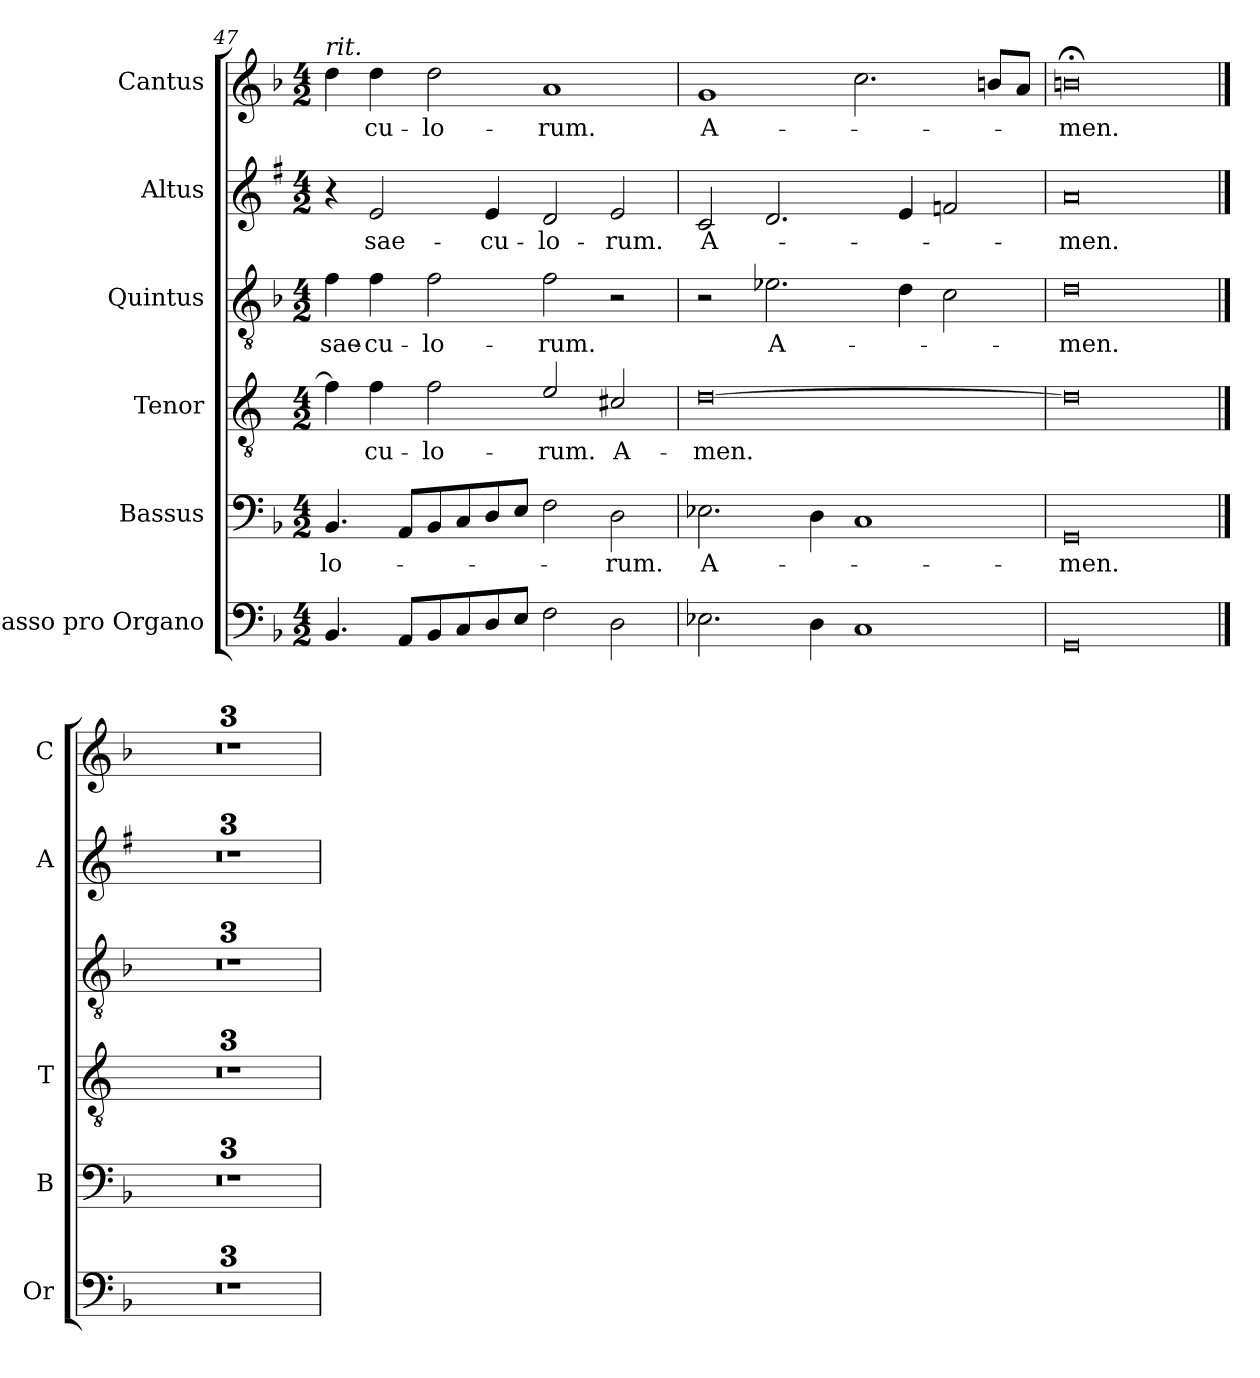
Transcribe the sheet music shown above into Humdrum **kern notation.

**kern	**kern	**text	**kern	**text	**kern	**text	**kern	**text	**kern	**text
*part6	*part5	*part5	*part4	*part4	*part3	*part3	*part2	*part2	*part1	*part1
*staff6	*staff5	*staff5	*staff4	*staff4	*staff3	*staff3	*staff2	*staff2	*staff1	*staff1
*I"Basso pro Organo	*I"Bassus	*	*I"Tenor	*	*I"Quintus	*	*I"Altus	*	*I"Cantus	*
*I'Or	*I'B	*	*I'T	*	*	*	*I'A	*	*I'C	*
*clefF4	*clefF4	*	*clefGv2	*	*clefGv2	*	*clefG2	*	*clefG2	*
*	*	*	*ITrd4c7	*	*	*	*ITrd1c2	*	*	*
*k[b-]	*k[b-]	*	*k[b-]	*	*k[b-]	*	*k[b-]	*	*k[b-]	*
*F:	*F:	*	*F:	*	*F:	*	*F:	*	*F:	*
*M4/2	*M4/2	*	*M4/2	*	*M4/2	*	*M4/2	*	*M4/2	*
=47	=47	=47	=47	=47	=47	=47	=47	=47	=47	=47
!	!	!	!	!	!	!	!	!	!LO:TX:a:i:t=rit.	!
!	!	!LO:LY:b	!	!	!	!LO:LY:b	!	!	!	!
4.BB-/	4.BB-/	-lo-	4B-\]	.	4f\	sae-	4r	.	4dd\	.
!	!	!	!	!LO:LY:b	!	!LO:LY:b	!	!LO:LY:b	!	!LO:LY:b
.	.	.	4B-\	-cu-	4f\	-cu-	2d/	sae-	4dd\	-cu-
8AA/L	8AA/L	.	.	.	.	.	.	.	.	.
!	!	!	!	!LO:LY:b	!	!LO:LY:b	!	!	!	!LO:LY:b
8BB-/	8BB-/	.	2B-\	-lo-	2f\	-lo-	.	.	2dd\	-lo-
8C/	8C/	.	.	.	.	.	.	.	.	.
!	!	!	!	!	!	!	!	!LO:LY:b	!	!
8D/	8D/	.	.	.	.	.	4d/	-cu-	.	.
8E/J	8E/J	.	.	.	.	.	.	.	.	.
!	!	!	!	!LO:LY:b	!	!LO:LY:b	!	!LO:LY:b	!	!LO:LY:b
2F\	2F\	.	2A/	-rum.	2f\	-rum.	2c/	-lo-	1a	-rum.
!	!	!LO:LY:b	!	!LO:LY:b	!	!	!	!LO:LY:b	!	!
2D\	2D\	-rum.	2F#X/	A-	2r	.	2d/	-rum.	.	.
!!LO:LB:g=z
=48	=48	=48	=48	=48	=48	=48	=48	=48	=48	=48
!	!	!LO:LY:b	!	!LO:LY:b	!	!	!	!LO:LY:b	!	!LO:LY:b
2.E-X\	2.E-X\	A-	[0G	-men.	2r	.	2B-/	A-	1g	A-
!	!	!	!	!	!	!LO:LY:b	!	!	!	!
.	.	.	.	.	2.e-X\	A-	2.c/	.	.	.
4D\	4D\	.	.	.	.	.	.	.	.	.
1C	1C	.	.	.	.	.	.	.	2.cc\	.
.	.	.	.	.	4d\	.	4d/	.	.	.
.	.	.	.	.	2c\	.	2e-X/	.	.	.
.	.	.	.	.	.	.	.	.	8bn/L	.
.	.	.	.	.	.	.	.	.	8a/J	.
=49	=49	=49	=49	=49	=49	=49	=49	=49	=49	=49
!	!	!LO:LY:b	!	!	!	!LO:LY:b	!	!LO:LY:b	!	!LO:LY:b
0GG	0GG	-men.	0G]	.	0d	-men.	0g	-men.	0bn;<	-men.
==50	==50	==50	==50	==50	==50	==50	==50	==50	==50	==50
0r	0r	.	0r	.	0r	.	0r	.	0r	.
=51	=51	=51	=51	=51	=51	=51	=51	=51	=51	=51
0r	0r	.	0r	.	0r	.	0r	.	0r	.
=52	=52	=52	=52	=52	=52	=52	=52	=52	=52	=52
0r	0r	.	0r	.	0r	.	0r	.	0r	.
=	=	=	=	=	=	=	=	=	=	=
*-	*-	*-	*-	*-	*-	*-	*-	*-	*-	*-
